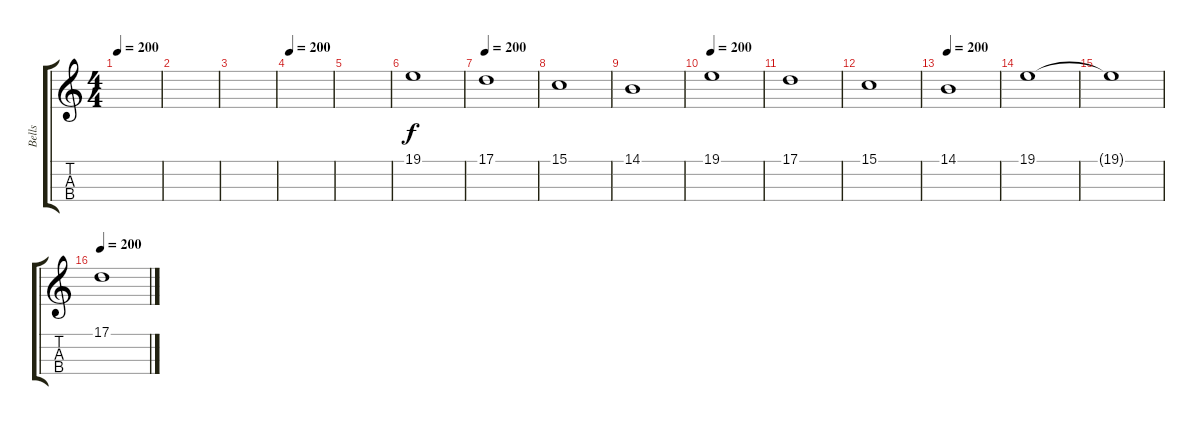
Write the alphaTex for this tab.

\track ("Bells" "Bells") {instrument orchestralharp}
\staff {score tabs}
\tuning (A3 D3 G2 C2) {hide}
\ts (4 4)
\tempo 200
\clef g2
\ks c
|
|
|
\tempo 200
|
|
19.1.1{volume 13} |
\tempo 200
17.1.1 |
15.1.1 |
14.1.1 |
\tempo 200
19.1.1 |
17.1.1 |
15.1.1 |
\tempo 200
14.1.1 |
19.1.1 |
19.1{t}.1 |
\tempo 200
17.1.1
